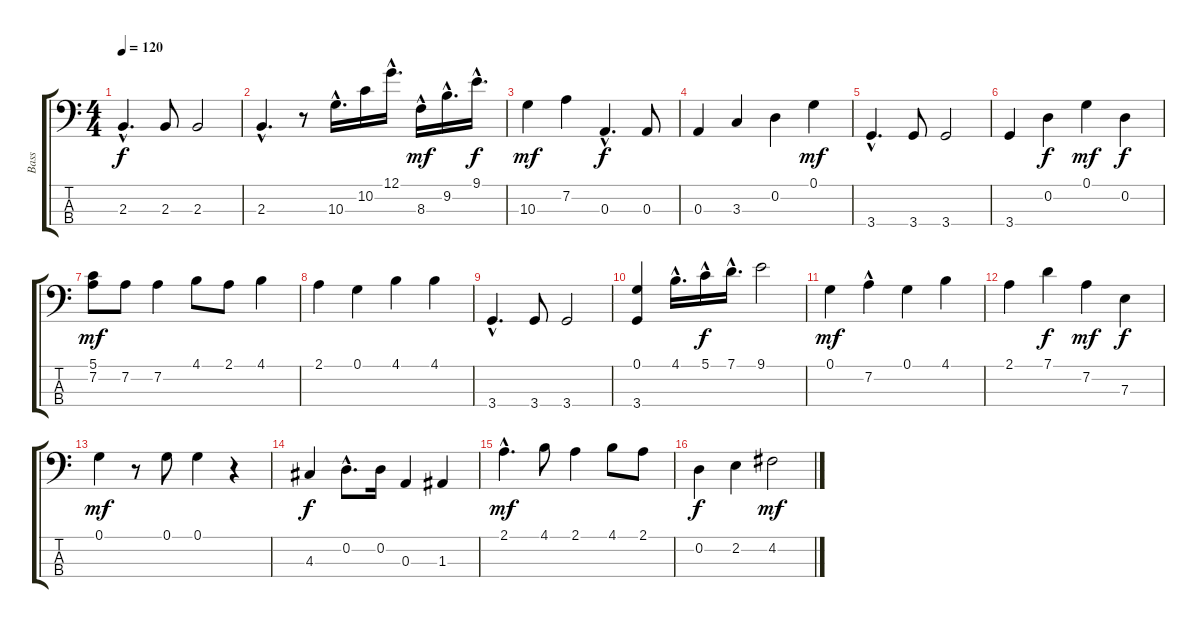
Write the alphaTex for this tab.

\track ("Bass" "Bass") {instrument electricbassfinger}
\staff {score tabs}
\tuning (G2 D2 A1 E1) {hide}
\ts (4 4)
\tempo 120
\clef f4
\ks c
2.3{hac}.4{d dy f} 2.3.8 2.3.2 |
2.3{hac}.4{d} r.8 10.3{hac}.16{d} 10.2.16 12.1{hac}.16{d} 8.3{hac}.16{dy mf} 9.2{hac}.16{d} 9.1{hac}.16{d dy f} |
10.3.4{dy mf} 7.2.4 0.3{hac}.4{d dy f} 0.3.8 |
0.3.4 3.3.4 0.2.4 0.1.4{dy mf} |
3.4{hac}.4{d} 3.4.8 3.4.2 |
3.4.4 0.2.4{dy f} 0.1.4{dy mf} 0.2.4{dy f} |
(5.1 7.2).8{dy mf} 7.2.8 7.2.4 4.1.8 2.1.8 4.1.4 |
2.1.4 0.1.4 4.1.4 4.1.4 |
3.4{hac}.4{d} 3.4.8 3.4.2 |
(0.1 3.4).4 4.1{hac}.16{d} 5.1{hac}.16{dy f} 7.1{hac}.16{d} 9.1.2 |
0.1.4{dy mf} 7.2{hac}.4 0.1.4 4.1.4 |
2.1.4 7.1.4{dy f} 7.2.4{dy mf} 7.3.4{dy f} |
0.1.4{dy mf} r.8 0.1.8 0.1.4 r.4 |
4.3.4{dy f} 0.2{hac}.8{d} 0.2.16 0.3.4 1.3.4 |
2.1{hac}.4{d dy mf} 4.1.8 2.1.4 4.1.8 2.1.8 |
0.2.4{dy f} 2.2.4 4.2.2{dy mf}
